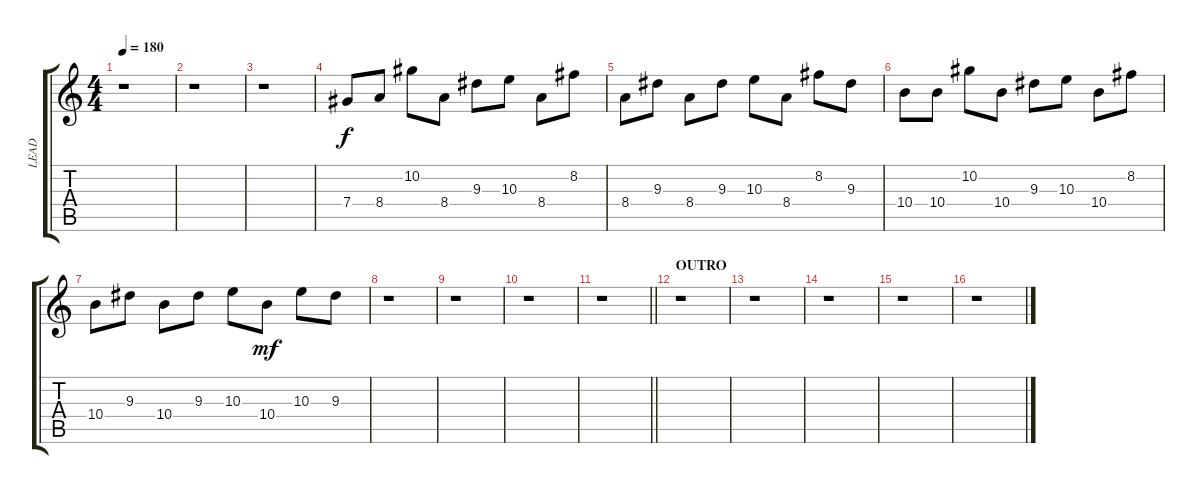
\track ("LEAD" "LEAD") {instrument distortionguitar}
\staff {score tabs}
\tuning (Eb4 Bb3 Gb3 Db3 Ab2 Db2) {hide}
\ts (4 4)
\tempo 180
\clef g2
\ks c
r.1{dy f} |
r.1 |
r.1 |
7.4.8{volume 16 balance 0} 8.4.8 10.2.8 8.4.8 9.3.8 10.3.8 8.4.8 8.2.8 |
8.4.8 9.3.8 8.4.8 9.3.8 10.3.8 8.4.8 8.2.8 9.3.8 |
10.4.8 10.4.8 10.2.8 10.4.8 9.3.8 10.3.8 10.4.8 8.2.8 |
10.4.8 9.3.8 10.4.8 9.3.8 10.3.8 10.4.8{dy mf} 10.3.8 9.3.8 |
r.1 |
r.1 |
r.1 |
\barLineRight lightlight
r.1 |
\section ("" "OUTRO")
r.1 |
r.1 |
r.1 |
r.1 |
r.1
